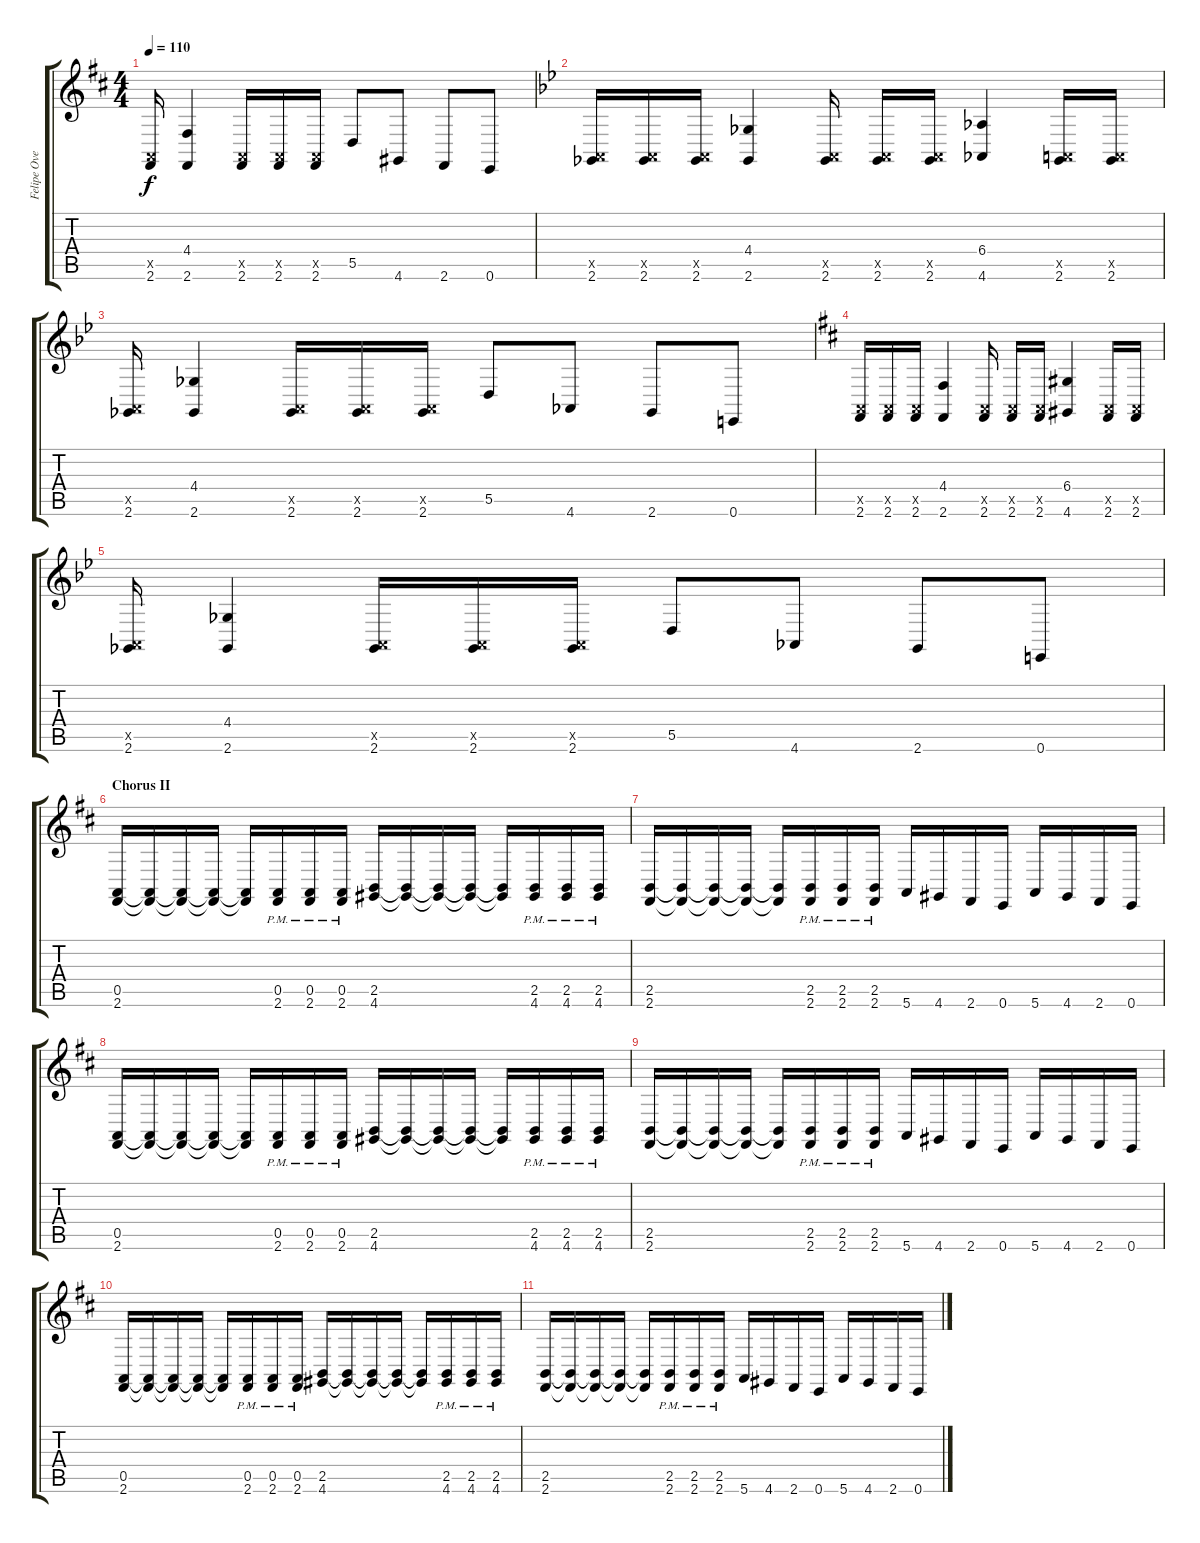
\track ("Felipe Overdub" "Felipe Ove") {instrument lead5charang}
\staff {score tabs}
\tuning (E4 B3 G3 D3 A2 E2) {hide}
\ts (4 4)
\tempo 110
\clef g2
\ks bminor
(0.5{x} 2.6).16{dy f} (4.4 2.6).4 (0.5{x} 2.6).16 (0.5{x} 2.6).16 (0.5{x} 2.6).16 5.5.8 4.6.8 2.6.8 0.6.8 |
\ks bb
(0.5{x} 2.6).16 (0.5{x} 2.6).16 (0.5{x} 2.6).16 (4.4 2.6).4 (0.5{x} 2.6).16 (0.5{x} 2.6).16 (0.5{x} 2.6).16 (6.4 4.6).4 (0.5{x} 2.6).16 (0.5{x} 2.6).16 |
(0.5{x} 2.6).16 (4.4 2.6).4 (0.5{x} 2.6).16 (0.5{x} 2.6).16 (0.5{x} 2.6).16 5.5.8 4.6.8 2.6.8 0.6.8 |
\ks bminor
(0.5{x} 2.6).16 (0.5{x} 2.6).16 (0.5{x} 2.6).16 (4.4 2.6).4 (0.5{x} 2.6).16 (0.5{x} 2.6).16 (0.5{x} 2.6).16 (6.4 4.6).4 (0.5{x} 2.6).16 (0.5{x} 2.6).16 |
\ks bb
(0.5{x} 2.6).16 (4.4 2.6).4 (0.5{x} 2.6).16 (0.5{x} 2.6).16 (0.5{x} 2.6).16 5.5.8 4.6.8 2.6.8 0.6.8 |
\section ("" "Chorus II")
\ks bminor
(0.5 2.6).16 (0.5{t} 2.6{t}).16 (0.5{t} 2.6{t}).16 (0.5{t} 2.6{t}).16 (0.5{t} 2.6{t}).16 (0.5{pm} 2.6).16 (0.5{pm} 2.6).16 (0.5{pm} 2.6).16 (2.5 4.6).16 (2.5{t} 4.6{t}).16 (2.5{t} 4.6{t}).16 (2.5{t} 4.6{t}).16 (2.5{t} 4.6{t}).16 (2.5{pm} 4.6).16 (2.5{pm} 4.6).16 (2.5{pm} 4.6).16 |
(2.5 2.6).16 (2.5{t} 2.6{t}).16 (2.5{t} 2.6{t}).16 (2.5{t} 2.6{t}).16 (2.5{t} 2.6{t}).16 (2.5{pm} 2.6).16 (2.5{pm} 2.6).16 (2.5{pm} 2.6).16 5.6.16 4.6.16 2.6.16 0.6.16 5.6.16 4.6.16 2.6.16 0.6.16 |
(0.5 2.6).16 (0.5{t} 2.6{t}).16 (0.5{t} 2.6{t}).16 (0.5{t} 2.6{t}).16 (0.5{t} 2.6{t}).16 (0.5{pm} 2.6).16 (0.5{pm} 2.6).16 (0.5{pm} 2.6).16 (2.5 4.6).16 (2.5{t} 4.6{t}).16 (2.5{t} 4.6{t}).16 (2.5{t} 4.6{t}).16 (2.5{t} 4.6{t}).16 (2.5{pm} 4.6).16 (2.5{pm} 4.6).16 (2.5{pm} 4.6).16 |
(2.5 2.6).16 (2.5{t} 2.6{t}).16 (2.5{t} 2.6{t}).16 (2.5{t} 2.6{t}).16 (2.5{t} 2.6{t}).16 (2.5{pm} 2.6).16 (2.5{pm} 2.6).16 (2.5{pm} 2.6).16 5.6.16 4.6.16 2.6.16 0.6.16 5.6.16 4.6.16 2.6.16 0.6.16 |
(0.5 2.6).16 (0.5{t} 2.6{t}).16 (0.5{t} 2.6{t}).16 (0.5{t} 2.6{t}).16 (0.5{t} 2.6{t}).16 (0.5{pm} 2.6).16 (0.5{pm} 2.6).16 (0.5{pm} 2.6).16 (2.5 4.6).16 (2.5{t} 4.6{t}).16 (2.5{t} 4.6{t}).16 (2.5{t} 4.6{t}).16 (2.5{t} 4.6{t}).16 (2.5{pm} 4.6).16 (2.5{pm} 4.6).16 (2.5{pm} 4.6).16 |
(2.5 2.6).16 (2.5{t} 2.6{t}).16 (2.5{t} 2.6{t}).16 (2.5{t} 2.6{t}).16 (2.5{t} 2.6{t}).16 (2.5{pm} 2.6).16 (2.5{pm} 2.6).16 (2.5{pm} 2.6).16 5.6.16 4.6.16 2.6.16 0.6.16 5.6.16 4.6.16 2.6.16 0.6.16
